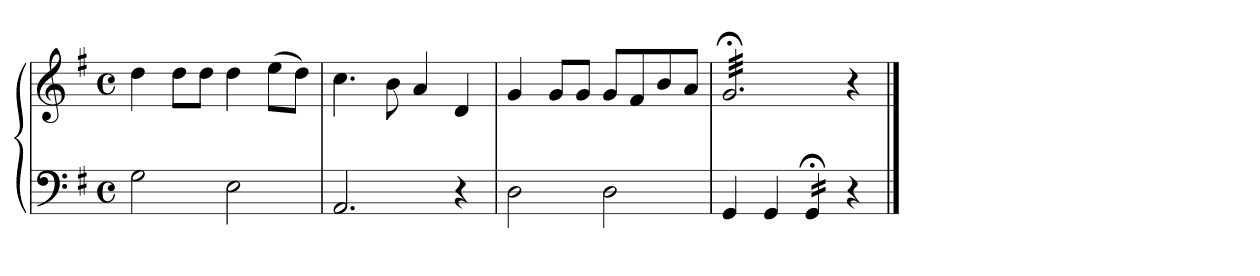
**kern	**kern
*part1	*part1
*staff2	*staff1
*clefF4	*clefG2
*k[f#]	*k[f#]
*M4/4	*M4/4
*met(c)	*met(c)
=1	=1
2G\	4dd\
.	8dd\L
.	8dd\J
2E\	4dd\
.	(>8ee\L
.	8dd\J)
=2	=2
2.AA/	4.cc\
.	8b\
.	4a/
4r	4d/
=3	=3
2D\	4g/
.	8g/L
.	8g/J
2D\	8g/L
.	8f#/
.	8b/
.	8a/J
=4	=4
*	*tremolo
4GG/	32g;</LLL
.	32g;</
.	32g;</
.	32g;</
.	32g;</
.	32g;</
.	32g;</
.	32g;</
4GG/	32g;</
.	32g;</
.	32g;</
.	32g;</
.	32g;</
.	32g;</
.	32g;</
.	32g;</
*tremolo	*
16GG;</LL	32g;</
.	32g;</
16GG;</	32g;</
.	32g;</
16GG;</	32g;</
.	32g;</
16GG;</JJ	32g;</
*Xtremolo	*
.	32g;</JJJ
*	*Xtremolo
4r	4r
==	==
*-	*-
